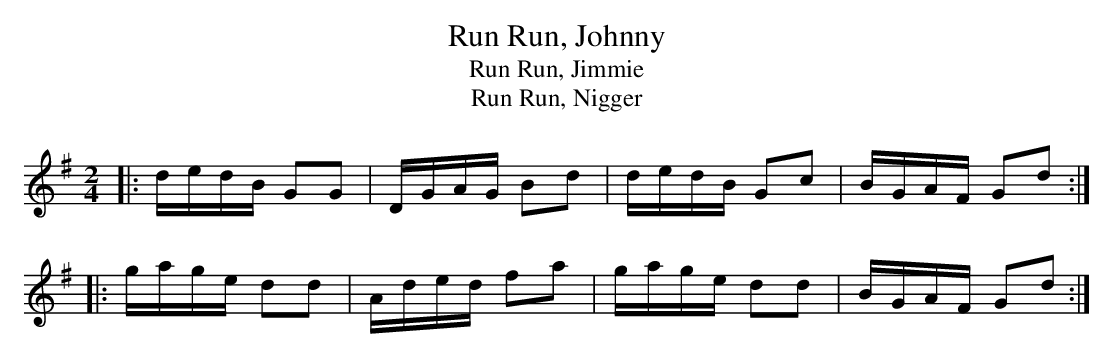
X:1
T:Run, Johnny, Run
T:Run, Jimmie, Run
T:Run, Nigger, Run
L:1/8
M:2/4
K:G
|: d/e/d/B/ GG | D/G/A/G/ Bd | d/e/d/B/ Gc | B/G/A/F/ Gd :|
|: g/a/g/e/ dd | A/d/e/d/ fa | g/a/g/e/ dd | B/G/A/F/ Gd :|
